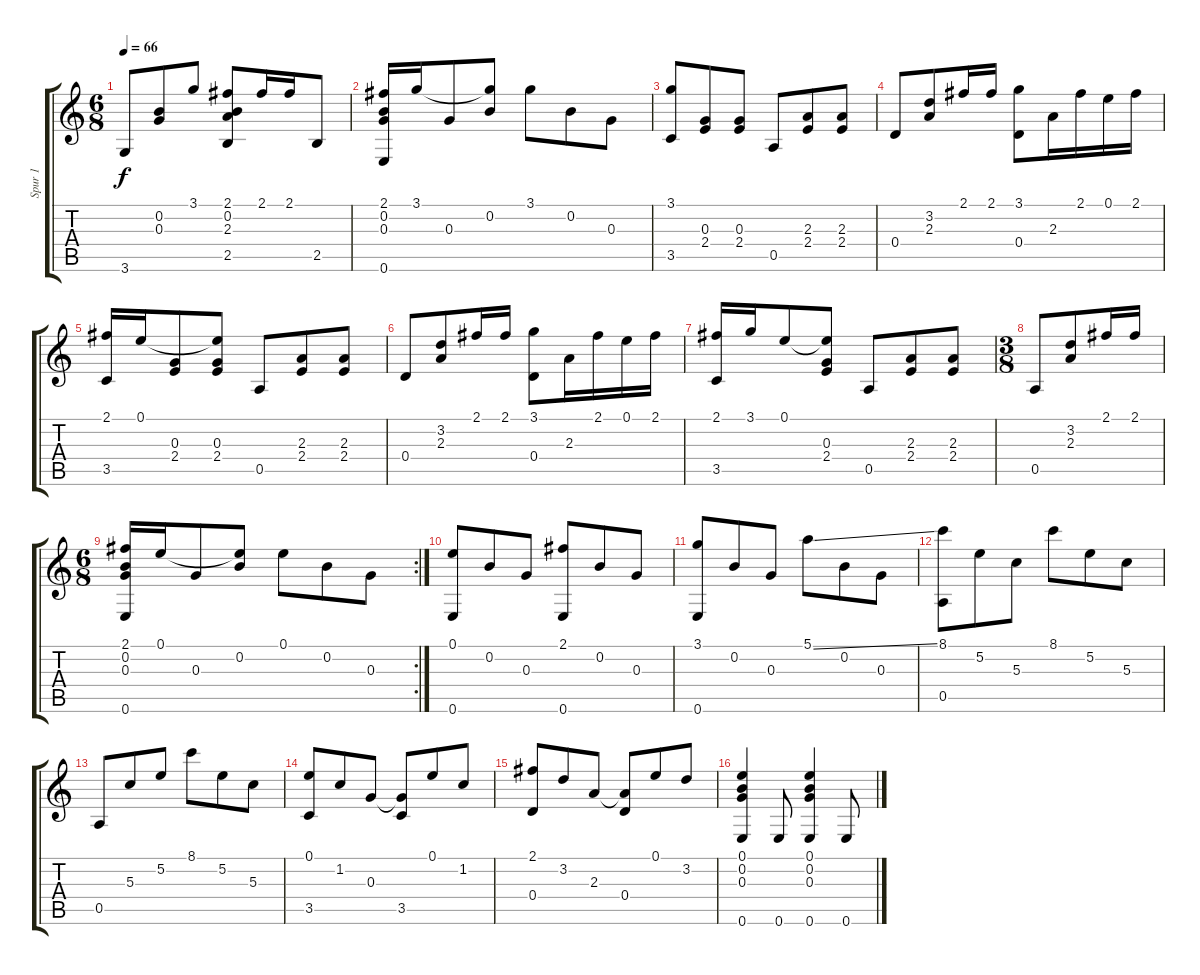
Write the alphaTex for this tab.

\track ("Spur 1" "Spur 1") {instrument acousticguitarsteel}
\staff {score tabs}
\tuning (E4 B3 G3 D3 A2 E2) {hide}
\ts (6 8)
\tempo 66
\clef g2
\ks c
3.6.8{dy f} (0.2 0.3).8 3.1.8 (2.1 0.2 2.3 2.5).8 2.1.16 2.1.16 2.5.8 |
(2.1 0.2 0.3 0.6).16 3.1.16 0.3.8 (3.1{t} 0.2).8 3.1.8 0.2.8 0.3.8 |
(3.1 3.5).8 (0.3 2.4).8 (0.3 2.4).8 0.5.8 (2.3 2.4).8 (2.3 2.4).8 |
0.4.8 (3.2 2.3).8 2.1.16 2.1.16 (3.1 0.4).8 2.3.16 2.1.16 0.1.16 2.1.16 |
(2.1 3.5).16 0.1.16 (0.3 2.4).8 (0.1{t} 0.3 2.4).8 0.5.8 (2.3 2.4).8 (2.3 2.4).8 |
0.4.8 (3.2 2.3).8 2.1.16 2.1.16 (3.1 0.4).8 2.3.16 2.1.16 0.1.16 2.1.16 |
(2.1 3.5).16 3.1.16 0.1.8 (0.1{t} 0.3 2.4).8 0.5.8 (2.3 2.4).8 (2.3 2.4).8 |
\ts (3 8)
0.5.8 (3.2 2.3).8 2.1.16 2.1.16 |
\rc 2
\ts (6 8)
(2.1 0.2 0.3 0.6).16 0.1.16 0.3.8 (0.1{t} 0.2).8 0.1.8 0.2.8 0.3.8 |
(0.1 0.6).8 0.2.8 0.3.8 (2.1 0.6).8 0.2.8 0.3.8 |
(3.1 0.6).8 0.2.8 0.3.8 5.1{ss}.8 0.2.8 0.3.8 |
(8.1 0.5).8 5.2.8 5.3.8 8.1.8 5.2.8 5.3.8 |
0.5.8 5.3.8 5.2.8 8.1.8 5.2.8 5.3.8 |
(0.1 3.5).8 1.2.8 0.3.8 (0.3{t} 3.5).8 0.1.8 1.2.8 |
(2.1 0.4).8 3.2.8 2.3.8 (2.3{t} 0.4).8 0.1.8 3.2.8 |
(0.1 0.2 0.3 0.6).4 0.6.8 (0.1 0.2 0.3 0.6).4 0.6.8
